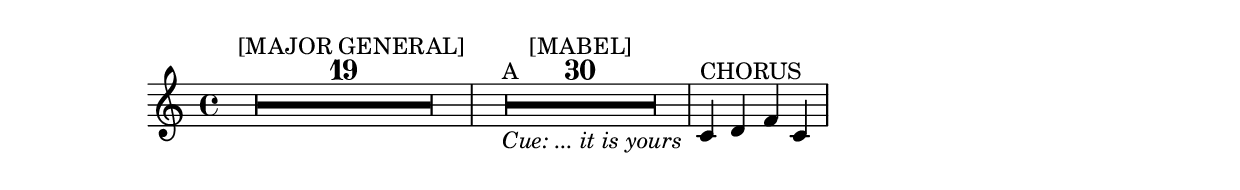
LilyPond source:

%% Do not edit this file; it is automatically
%% generated from LSR http://lsr.dsi.unimi.it
%% This file is in the public domain.
\version "2.13.16"

\header {
  lsrtags = "rhythms, text"

%% Translation of GIT committish: d2119a9e5e951c6ae850322f41444ac98d1ed492
texidoces = "
Los elementos de marcado aplicados a un silencio multicompás se
centran encima o debajo de éste.  Los elementos de marcado extensos
que se adjuntan a silencios multicompás no producen la expansión del
compás.  Para expandir un silencio multicompás de forma que quepa todo
el marcado, utilice un silencio de separación con un marcado aplicado
antes del silencio multicompás.

Observe que el silencio separador produce la inserción de un compás.
El texto aplicado a un siencio sparador de esta forma se alinea por la
izquierda a la posición en que la nota estaría situada dentro del
compás, pero si la longitud del compás está determinada por la
longitud del texto, éste aparecerá centrado.

"

doctitlees = "Marcado de silencios multicompás"

%% Translation of GIT committish: 0a868be38a775ecb1ef935b079000cebbc64de40
  texidocde = "Textbeschriftungen, die an Mehrtaktpausen gehängt wird,
wird über oder unter der Pause zentriert.  Lange Beschriftungen
lassen den Takt nicht breiter werden.  Um eine Mehrtaktpause einer
Beschriftung anzupassen, muss eine unsichtbare Pause mit der
Beschriftung direkt vor der Mehrtkatpause eingesetzt werden.

Man sollte beachten, dass unsichtbare Pausen automatische Taktstriche
nach sich ziehen.  Text, der an eine unsichtbare Pause gehänt wird,
ist links ausgerichtet an der Position, wo die Pause erscheinen
würde.  Wenn aber die Länge des Taktes durch die Länge des Textes
bestimmt wird, sieht es so aus, als ob der Text zentriert gesetzt
ist."

  doctitlede = "Textbeschriftung und Mehrtaktpausen"


%% Translation of GIT committish: 4da4307e396243a5a3bc33a0c2753acac92cb685
  texidocfr = "
Lorsque du texte est attaché à un silence multi-mesures, il sera centré
dans la mesure, au-dessus ou en dessous de la portée.  Afin d'étirer la
mesure dans le cas ou ce texte est relativement long, il suffit
d'insérer un silence invisible auquel on attache le texte en question,
avant le silence multi-mesures.

Rappelez-vous qu'un silence invisible génère une barre de mesure.  Le
texte attaché à ce silence invisible sera alors aligné sur la gauche de
là où serait positionnée la note.  Cependant, si la taille de la mesure
est déterminée par la longueur du texte, il apparaîtra comme centré.

"
  doctitlefr = "Ajout de texte à un silence multi-mesures"

  texidoc = "
Markups attached to a multi-measure rest will be centered above or
below it.  Long markups attached to multi-measure rests do not cause
the measure to expand.  To expand a multi-measure rest to fit the
markup, use a spacer rest with an attached markup before the
multi-measure rest.

Note that the spacer rest causes a bar line to be inserted.  Text
attached to a spacer rest in this way is left-aligned to the position
where the note would be placed in the measure, but if the measure
length is determined by the length of the text, the text will appear to
be centered.

"
  doctitle = "Multi-measure rest markup"
} % begin verbatim

\relative c' {
  \compressFullBarRests
  \textLengthOn
  s1*0^\markup { [MAJOR GENERAL] }
  R1*19
  s1*0_\markup { \italic { Cue: ... it is yours } }
  s1*0^\markup { A }
  R1*30^\markup { [MABEL] }
  \textLengthOff
  c4^\markup { CHORUS } d f c
}
